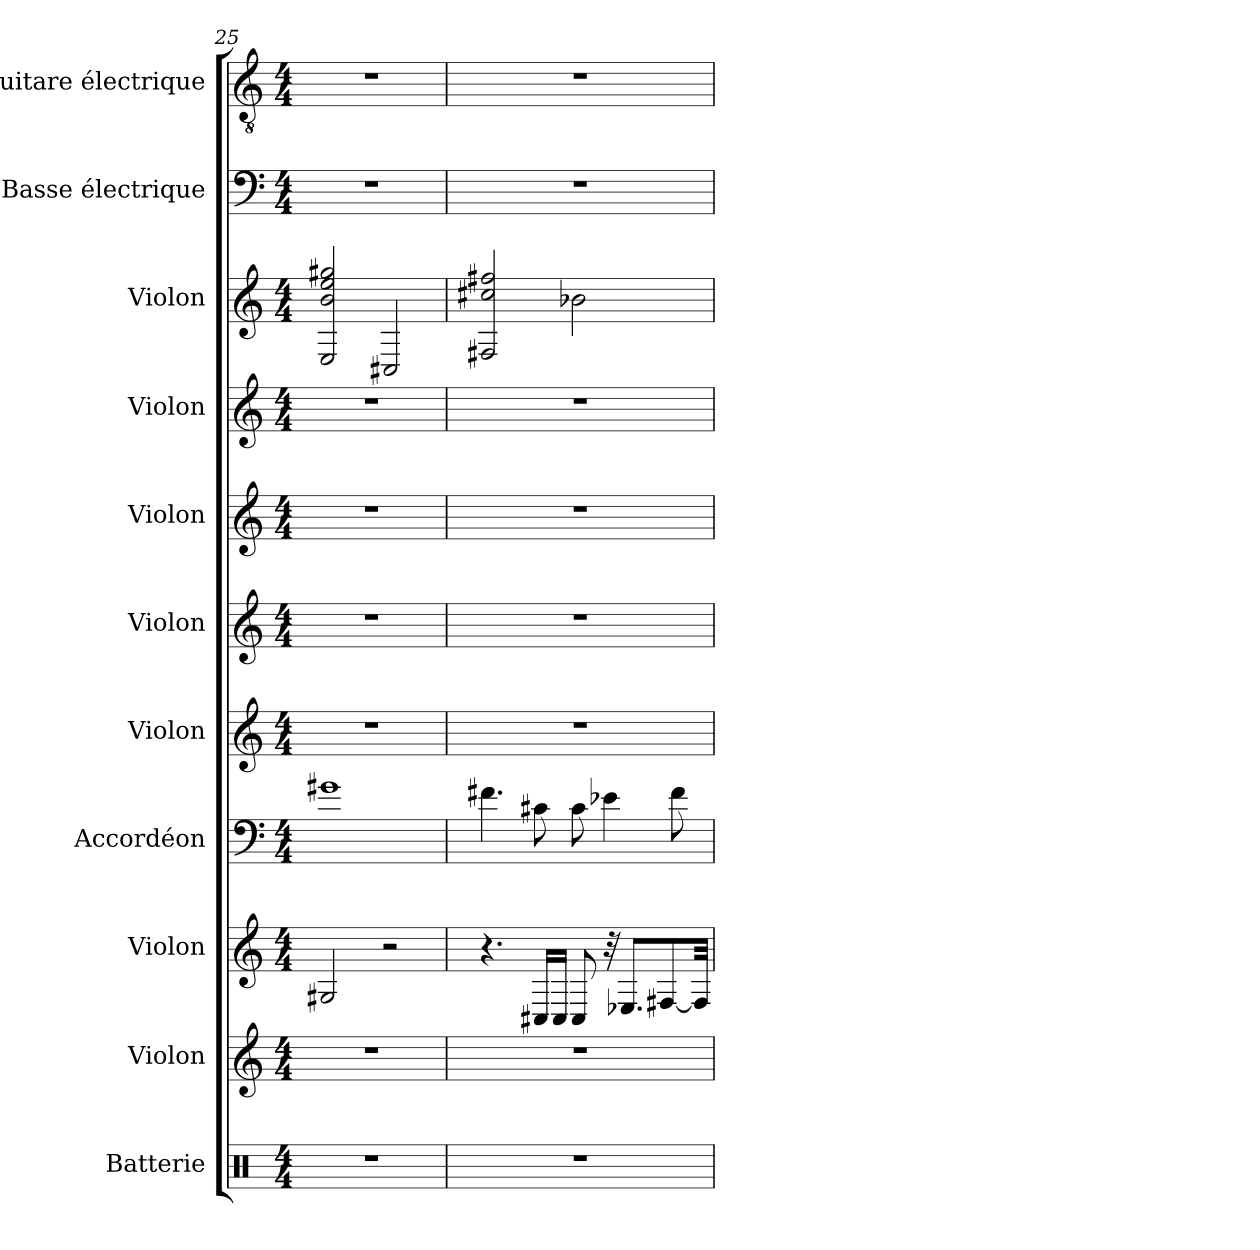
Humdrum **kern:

**kern	**kern	**kern	**kern	**kern	**kern	**kern	**kern	**kern	**kern	**kern
*part11	*part10	*part9	*part8	*part7	*part6	*part5	*part4	*part3	*part2	*part1
*staff11	*staff10	*staff9	*staff8	*staff7	*staff6	*staff5	*staff4	*staff3	*staff2	*staff1
*I"Batterie	*I"Violon	*I"Violon	*I"Accordéon	*I"Violon	*I"Violon	*I"Violon	*I"Violon	*I"Violon	*I"Basse électrique	*I"Guitare électrique
*I'Bat.	*I'Vln.	*I'Vln.	*I'Acc.	*I'Vln.	*I'Vln.	*I'Vln.	*I'Vln.	*I'Vln.	*I'B. él.	*I'Guit. El.
*clefX	*clefG2	*clefG2	*clefF4	*clefG2	*clefG2	*clefG2	*clefG2	*clefG2	*clefF4	*clefGv2
*	*	*	*	*	*	*	*	*	*ITrd7c12	*
*k[]	*k[]	*k[]	*k[]	*k[]	*k[]	*k[]	*k[]	*k[]	*k[]	*k[]
*M4/4	*M4/4	*M4/4	*M4/4	*M4/4	*M4/4	*M4/4	*M4/4	*M4/4	*M4/4	*M4/4
=25	=25	=25	=25	=25	=25	=25	=25	=25	=25	=25
1r	1r	2G#X/	1g#X	1r	1r	1r	1r	2E/ 2b/ 2ee/ 2gg#X/	1r	1r
.	.	2r	.	.	.	.	.	2C#X/	.	.
!!LO:PB:g=z
=26	=26	=26	=26	=26	=26	=26	=26	=26	=26	=26
1r	1r	4.r	4.f#X\	1r	1r	1r	1r	2F#X/ 2cc#X/ 2ff#X/	1r	1r
.	.	16C#X/LL	8c#X\	.	.	.	.	.	.	.
.	.	16C#/JJ	.	.	.	.	.	.	.	.
.	.	8C#/	8c#\	.	.	.	.	2b-X\	.	.
.	.	32r	4e-X\	.	.	.	.	.	.	.
.	.	8.E-X/L	.	.	.	.	.	.	.	.
.	.	[8F#X/	.	.	.	.	.	.	.	.
.	.	.	8f#\	.	.	.	.	.	.	.
.	.	32F#/Jkk]	.	.	.	.	.	.	.	.
=	=	=	=	=	=	=	=	=	=	=
*-	*-	*-	*-	*-	*-	*-	*-	*-	*-	*-
